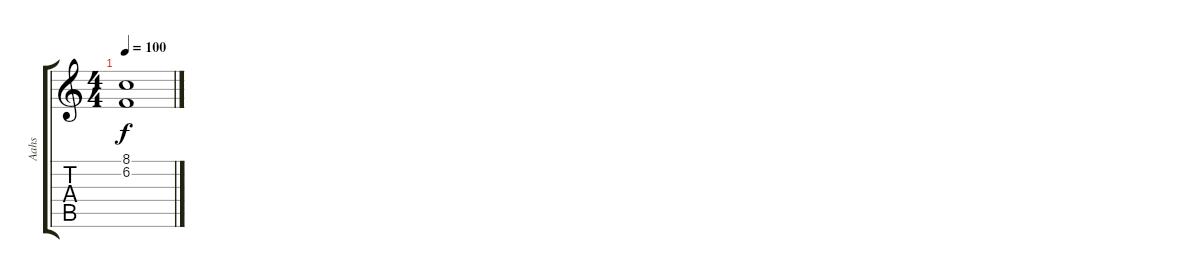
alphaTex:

\track ("Aahs" "Aahs") {instrument choiraahs}
\staff {score tabs}
\tuning (E4 B3 G3 D3 A2 E2) {hide}
\ts (4 4)
\tempo 100
\clef g2
\ks c
(8.1{t} 6.2{t}).1{dy f}
